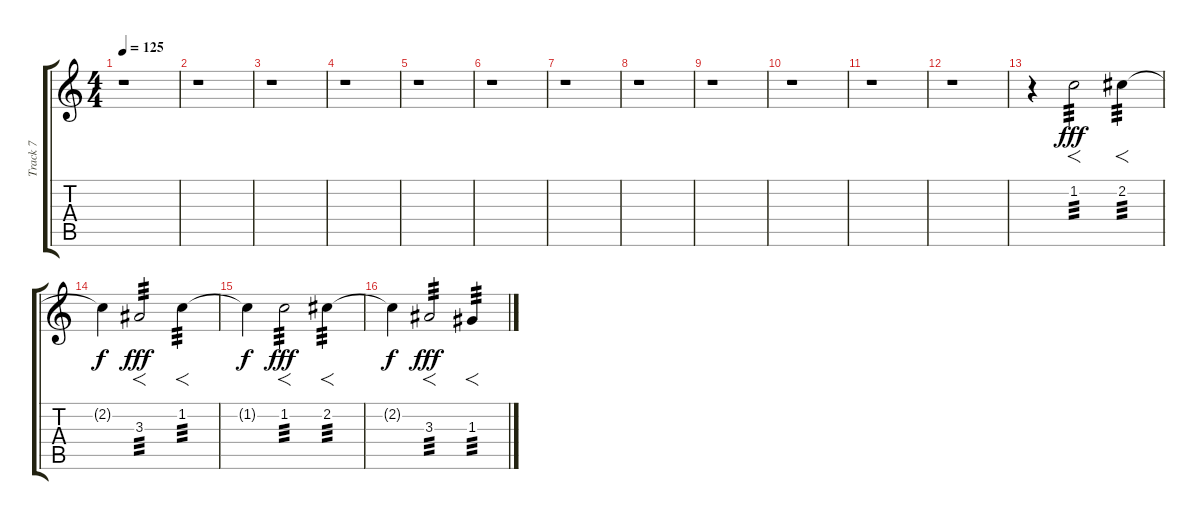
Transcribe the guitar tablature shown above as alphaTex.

\track ("Track 7" "Track 7") {instrument acousticguitarnylon}
\staff {score tabs}
\tuning (E4 B3 G3 D3 A2 E2) {hide}
\ts (4 4)
\tempo 125
\clef g2
\ks c
r.1{dy f} |
r.1 |
r.1 |
r.1 |
r.1 |
r.1 |
r.1 |
r.1 |
r.1 |
r.1 |
r.1 |
r.1 |
r.4{balance 0} 1.2.2{f tp 3 dy fff} 2.2.4{f tp 3} |
2.2{t}.4{dy f} 3.3.2{f tp 3 dy fff} 1.2.4{f tp 3} |
1.2{t}.4{dy f} 1.2.2{f tp 3 dy fff balance 16} 2.2.4{f tp 3} |
2.2{t}.4{dy f} 3.3.2{f tp 3 dy fff} 1.3.4{f tp 3}
